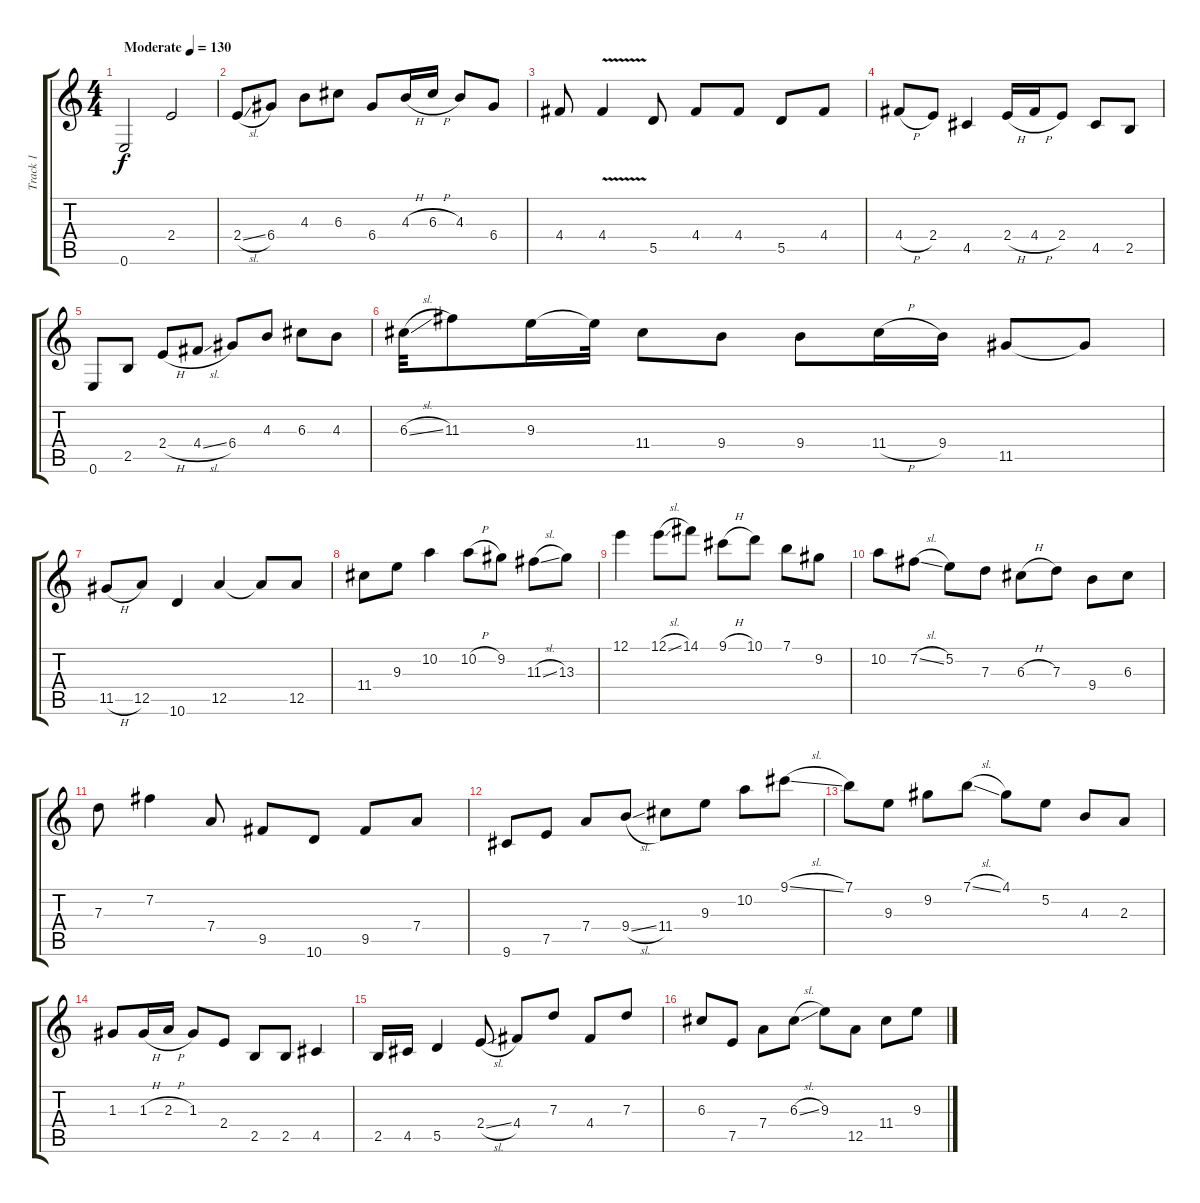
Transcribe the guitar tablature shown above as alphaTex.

\track ("Track 1" "Track 1") {instrument electricguitarclean}
\staff {score tabs}
\tuning (E4 B3 G3 D3 A2 E2) {hide}
\ts (4 4)
\tempo (130 "Moderate")
\clef g2
\ks c
0.6.2{dy f instrument electricguitarclean} 2.4.2 |
2.4{sl}.8 6.4.8 4.3.8 6.3.8 6.4.8 4.3{h}.16 6.3{h}.16 4.3.8 6.4.8 |
4.4.8 4.4{v}.4 5.5.8 4.4.8 4.4.8 5.5.8 4.4.8 |
4.4{h}.8 2.4.8 4.5.4 2.4{h}.16 4.4{h}.16 2.4.8 4.5.8 2.5.8 |
0.6.8 2.5.8 2.4{h}.8 4.4{sl}.8 6.4.8 4.3.8 6.3.8 4.3.8 |
6.3{sl}.32 11.3.8 9.3.16 9.3{t}.32 11.4.8 9.4.8 9.4.8 11.4{h}.16 9.4.16 11.5.8 11.5{t}.8 |
11.5{h}.8 12.5.8 10.6.4 12.5.4 12.5{t}.8 12.5.8 |
11.4.8 9.3.8 10.2.4 10.2{h}.8 9.2.8 11.3{sl}.8 13.3.8 |
12.1.4 12.1{sl}.8 14.1.8 9.1{h}.8 10.1.8 7.1.8 9.2.8 |
10.2.8 7.2{sl}.8 5.2.8 7.3.8 6.3{h}.8 7.3.8 9.4.8 6.3.8 |
7.3.8 7.2.4 7.4.8 9.5.8 10.6.8 9.5.8 7.4.8 |
9.6.8 7.5.8 7.4.8 9.4{sl}.8 11.4.8 9.3.8 10.2.8 9.1{sl}.8 |
7.1.8 9.3.8 9.2.8 7.1{sl}.8 4.1.8 5.2.8 4.3.8 2.3.8 |
1.3.8 1.3{h}.16 2.3{h}.16 1.3.8 2.4.8 2.5.8 2.5.8 4.5.4 |
2.5.16 4.5.16 5.5.4 2.4{sl}.8 4.4.8 7.3.8 4.4.8 7.3.8 |
6.3.8 7.5.8 7.4.8 6.3{sl}.8 9.3.8 12.5.8 11.4.8 9.3.8
